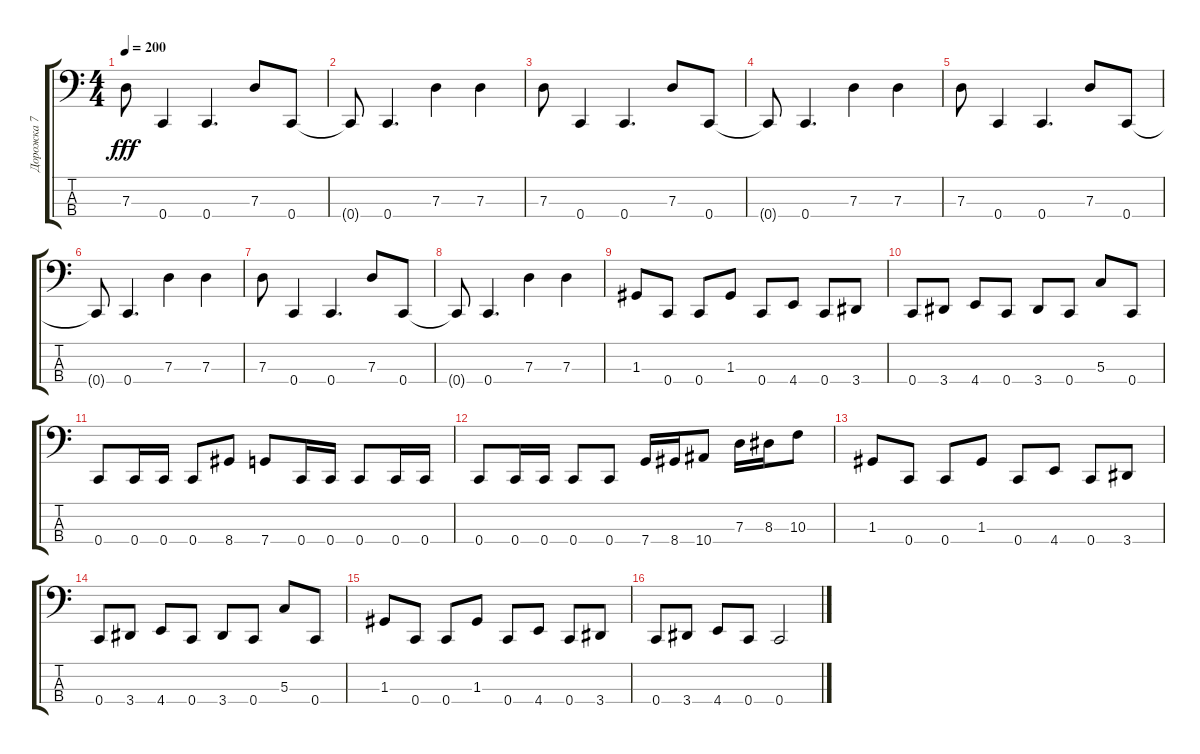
\track ("Дорожка 7" "Дорожка 7") {instrument electricbassfinger}
\staff {score tabs}
\tuning (F2 C2 G1 C1) {hide}
\ts (4 4)
\tempo 200
\clef f4
\ks c
7.3.8{dy fff} 0.4.4 0.4.4{d} 7.3.8 0.4.8 |
0.4{t}.8 0.4.4{d} 7.3.4 7.3.4 |
7.3.8 0.4.4 0.4.4{d} 7.3.8 0.4.8 |
0.4{t}.8 0.4.4{d} 7.3.4 7.3.4 |
7.3.8 0.4.4 0.4.4{d} 7.3.8 0.4.8 |
0.4{t}.8 0.4.4{d} 7.3.4 7.3.4 |
7.3.8 0.4.4 0.4.4{d} 7.3.8 0.4.8 |
0.4{t}.8 0.4.4{d} 7.3.4 7.3.4 |
1.3.8 0.4.8 0.4.8 1.3.8 0.4.8 4.4.8 0.4.8 3.4.8 |
0.4.8 3.4.8 4.4.8 0.4.8 3.4.8 0.4.8 5.3.8 0.4.8 |
0.4.8 0.4.16 0.4.16 0.4.8 8.4.8 7.4.8 0.4.16 0.4.16 0.4.8 0.4.16 0.4.16 |
0.4.8 0.4.16 0.4.16 0.4.8 0.4.8 7.4.16 8.4.16 10.4.8 7.3.16 8.3.16 10.3.8 |
1.3.8 0.4.8 0.4.8 1.3.8 0.4.8 4.4.8 0.4.8 3.4.8 |
0.4.8 3.4.8 4.4.8 0.4.8 3.4.8 0.4.8 5.3.8 0.4.8 |
1.3.8 0.4.8 0.4.8 1.3.8 0.4.8 4.4.8 0.4.8 3.4.8 |
0.4.8 3.4.8 4.4.8 0.4.8 0.4.2
